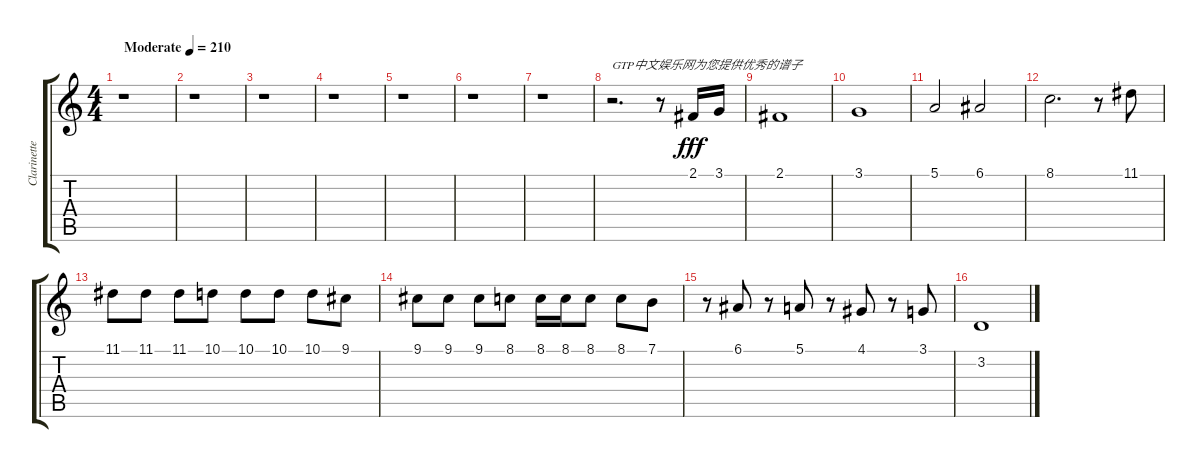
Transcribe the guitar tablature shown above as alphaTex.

\track ("Clarinette" "Clarinette") {instrument clarinet}
\staff {score tabs}
\tuning (E4 B3 G3 D3 A2 E2) {hide}
\ts (4 4)
\tempo (210 "Moderate")
\clef g2
\ks c
r.1{dy fff instrument clarinet} |
r.1 |
r.1 |
r.1 |
r.1 |
r.1 |
r.1 |
r.2{d txt "GTP中文娱乐网为您提供优秀的谱子"} r.8 2.1.16 3.1.16 |
2.1.1 |
3.1.1 |
5.1.2 6.1.2 |
8.1.2{d} r.8 11.1.8 |
11.1.8 11.1.8 11.1.8 10.1.8 10.1.8 10.1.8 10.1.8 9.1.8 |
9.1.8 9.1.8 9.1.8 8.1.8 8.1.16 8.1.16 8.1.8 8.1.8 7.1.8 |
r.8 6.1.8 r.8 5.1.8 r.8 4.1.8 r.8 3.1.8 |
3.2.1
